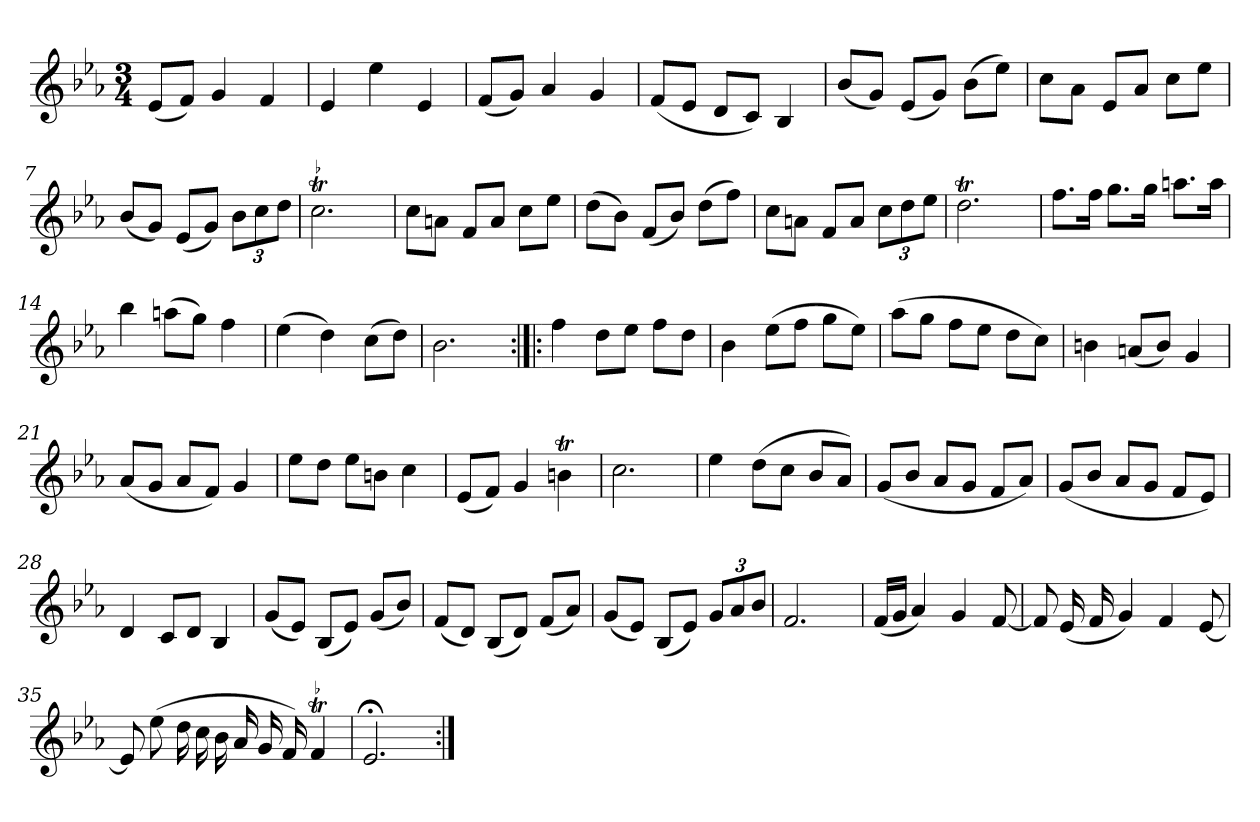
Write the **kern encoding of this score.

**kern
*part1
*staff1
*clefG2
*k[b-e-a-]
*E-:
*M3/4
*MM120
=1
(8e-/L
8f/J)
4g
4f
=2
4e-
4ee-
4e-
=3
(8f/L
8g/J)
4a-
4g
=4
(8f/L
8e-/J
8d/L
8c/J)
4B-
=5
(8b-/L
8g/J)
(8e-/L
8g/J)
(8b-\L
8ee-\J)
=6
8cc\L
8a-\J
8e-/L
8a-/J
8cc\L
8ee-\J
=7
(8b-/L
8g/J)
(8e-/L
8g/J)
12b-\L
12cc\
12dd\J
=8
!LO:TR:acc=-
2.cct
=9
8cc\L
8an\J
8f/L
8a/J
8cc\L
8ee-\J
=10
(8dd\L
8b-\J)
(8f/L
8b-/J)
(8dd\L
8ff\J)
=11
8cc\L
8an\J
8f/L
8a/J
12cc\L
12dd\
12ee-\J
=12
2.ddt
=13
8.ff\L
16ff\Jk
8.gg\L
16gg\Jk
8.aan\L
16aa\Jk
=14
4bb-
(8aan\L
8gg\J)
4ff
=15
(4ee-
4dd)
(8cc\L
8dd\J)
=16
2.b-
=17:|!|:
4ff
8dd\L
8ee-\J
8ff\L
8dd\J
=18
4b-
(8ee-\L
8ff\J
8gg\L
8ee-\J)
=19
(8aa-\L
8gg\J
8ff\L
8ee-\J
8dd\L
8cc\J)
=20
4bn
(8an/L
8b/J)
4g
=21
(8a-/L
8g/J
8a-/L
8f/J)
4g
=22
8ee-\L
8dd\J
8ee-\L
8bn\J
4cc
=23
(8e-/L
8f/J)
4g
4bnt
=24
2.cc
=25
4ee-
(8dd\L
8cc\J
8b-/L
8a-/J)
=26
(8g/L
8b-/J
8a-/L
8g/J
8f/L
8a-/J)
=27
(8g/L
8b-/J
8a-/L
8g/J
8f/L
8e-/J)
=28
4d
8c/L
8d/J
4B-
=29
(8g/L
8e-/J)
(8B-/L
8e-/J)
(8g/L
8b-/J)
=30
(8f/L
8d/J)
(8B-/L
8d/J)
(8f/L
8a-/J)
=31
(8g/L
8e-/J)
(8B-/L
8e-/J)
12g/L
12a-/
12b-/J
=32
2.f
=33
(16f/LL
16g/JJ
4a-)
4g
[8f
=34
8f]
(16e-
16f
4g)
4f
[8e-
=35
8e-]
(8ee-
16dd
16cc
16b-
16a-
16g
16f)
!LO:TR:acc=-
4ft
=36
2.e-;<
=:|!
*-
